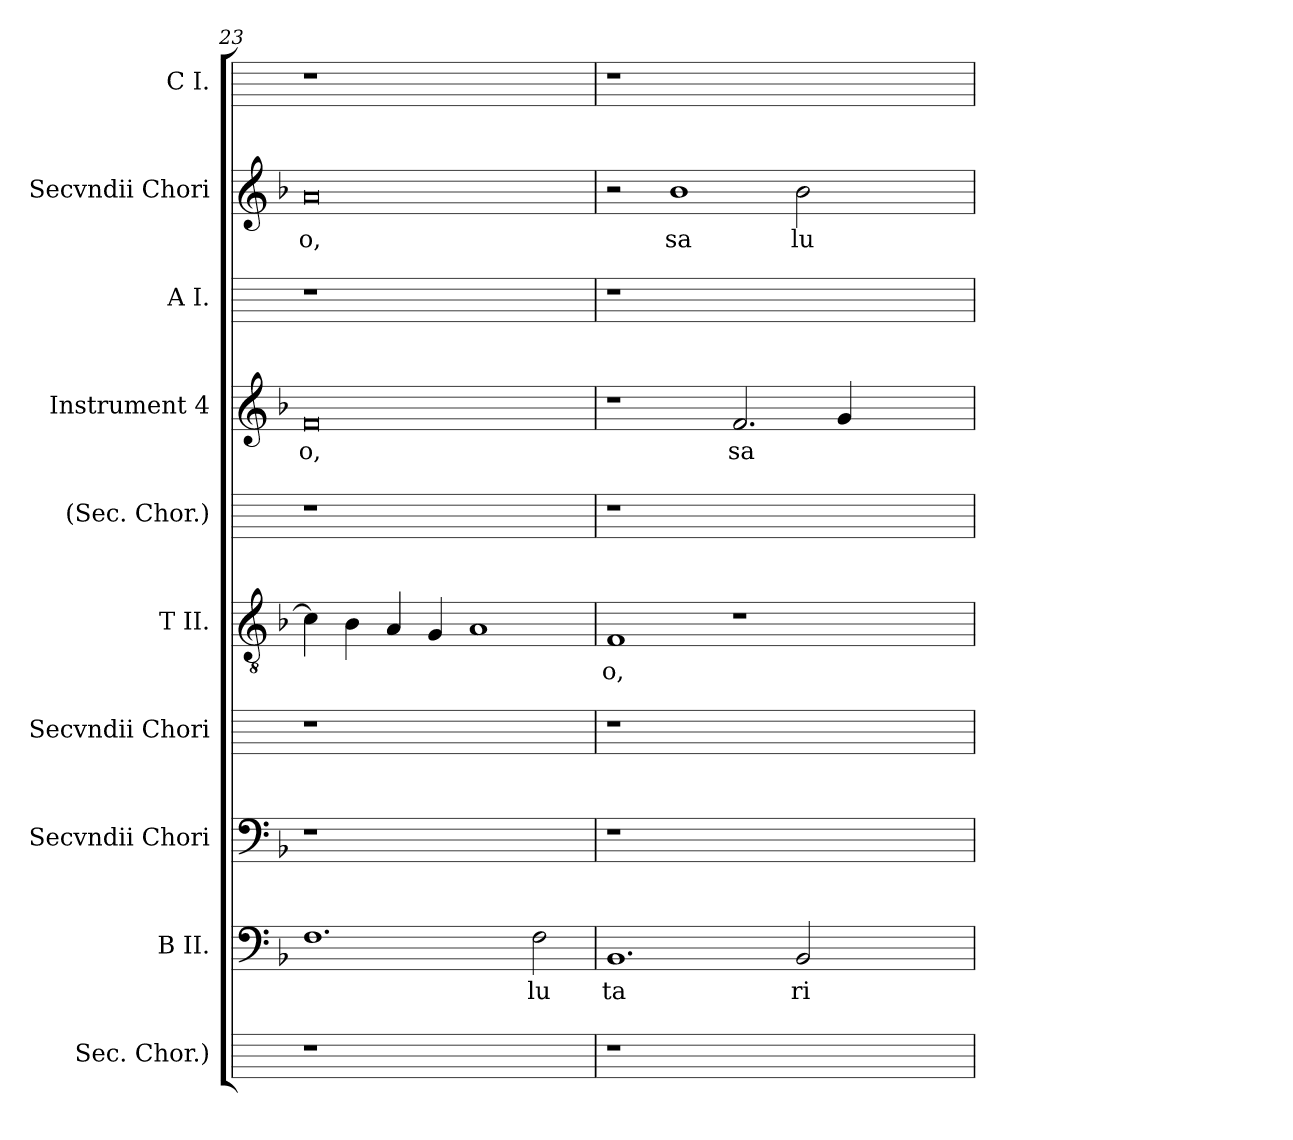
**kern	**kern	**text	**kern	**kern	**kern	**text	**kern	**kern	**text	**kern	**kern	**text	**kern
*part10	*part9	*part9	*part8	*part7	*part6	*part6	*part5	*part4	*part4	*part3	*part2	*part2	*part1
*staff10	*staff9	*staff9	*staff8	*staff7	*staff6	*staff6	*staff5	*staff4	*staff4	*staff3	*staff2	*staff2	*staff1
*I"Sec. Chor.)	*I"B II.	*	*I"Secvndii Chori	*I"Secvndii Chori	*I"T II.	*	*I"(Sec. Chor.)	*I"Instrument 4	*	*I"A I.	*I"Secvndii Chori	*	*I"C I.
*I'Ch	*I'B II.	*	*I'Sec. Chor.	*I'Ch	*I'T II.	*	*I'Ch	*	*	*I'A I.	*I'C II.	*	*I'C I.
*	*clefF4	*	*clefF4	*	*clefGv2	*	*	*clefG2	*	*	*clefG2	*	*
*	*k[b-]	*	*k[b-]	*	*k[b-]	*	*	*k[b-]	*	*	*k[b-]	*	*
*	*F:	*	*F:	*	*F:	*	*	*F:	*	*	*F:	*	*
=23	=23	=23	=23	=23	=23	=23	=23	=23	=23	=23	=23	=23	=23
!	!	!	!	!	!	!	!	!	!LO:LY:b:cj	!	!	!LO:LY:b:cj	!
1r	1.F	.	1r	1r	4c\]	.	1r	0f	o,	1r	0a	o,	1r
.	.	.	.	.	4B-\	.	.	.	.	.	.	.	.
.	.	.	.	.	4A/	.	.	.	.	.	.	.	.
.	.	.	.	.	4G/	.	.	.	.	.	.	.	.
1ryy	.	.	1ryy	1ryy	1A	.	1ryy	.	.	1ryy	.	.	1ryy
!	!	!LO:LY:b:cj	!	!	!	!	!	!	!	!	!	!	!
.	2F\	lu	.	.	.	.	.	.	.	.	.	.	.
=24	=24	=24	=24	=24	=24	=24	=24	=24	=24	=24	=24	=24	=24
!	!	!LO:LY:b:cj	!	!	!	!LO:LY:b:cj	!	!	!	!	!	!	!
1r	1.BB-	ta	1r	1r	1F	o,	1r	1r	.	1r	2r	.	1r
!	!	!	!	!	!	!	!	!	!	!	!	!LO:LY:b:cj	!
.	.	.	.	.	.	.	.	.	.	.	1b-	sa	.
!	!	!	!	!	!LO:N:vis=1	!	!	!	!LO:LY:b:cj	!	!	!	!
0ryy	.	.	0ryy	0ryy	0r	.	0ryy	2.f/	sa	0ryy	.	.	0ryy
!	!	!LO:LY:b:cj	!	!	!	!	!	!	!	!	!	!LO:LY:b:cj	!
.	2BB-/	ri	.	.	.	.	.	.	.	.	2b-\	lu	.
.	.	.	.	.	.	.	.	4g/	.	.	.	.	.
.	1ryy	.	.	.	.	.	.	1ryy	.	.	1ryy	.	.
=	=	=	=	=	=	=	=	=	=	=	=	=	=
*-	*-	*-	*-	*-	*-	*-	*-	*-	*-	*-	*-	*-	*-
